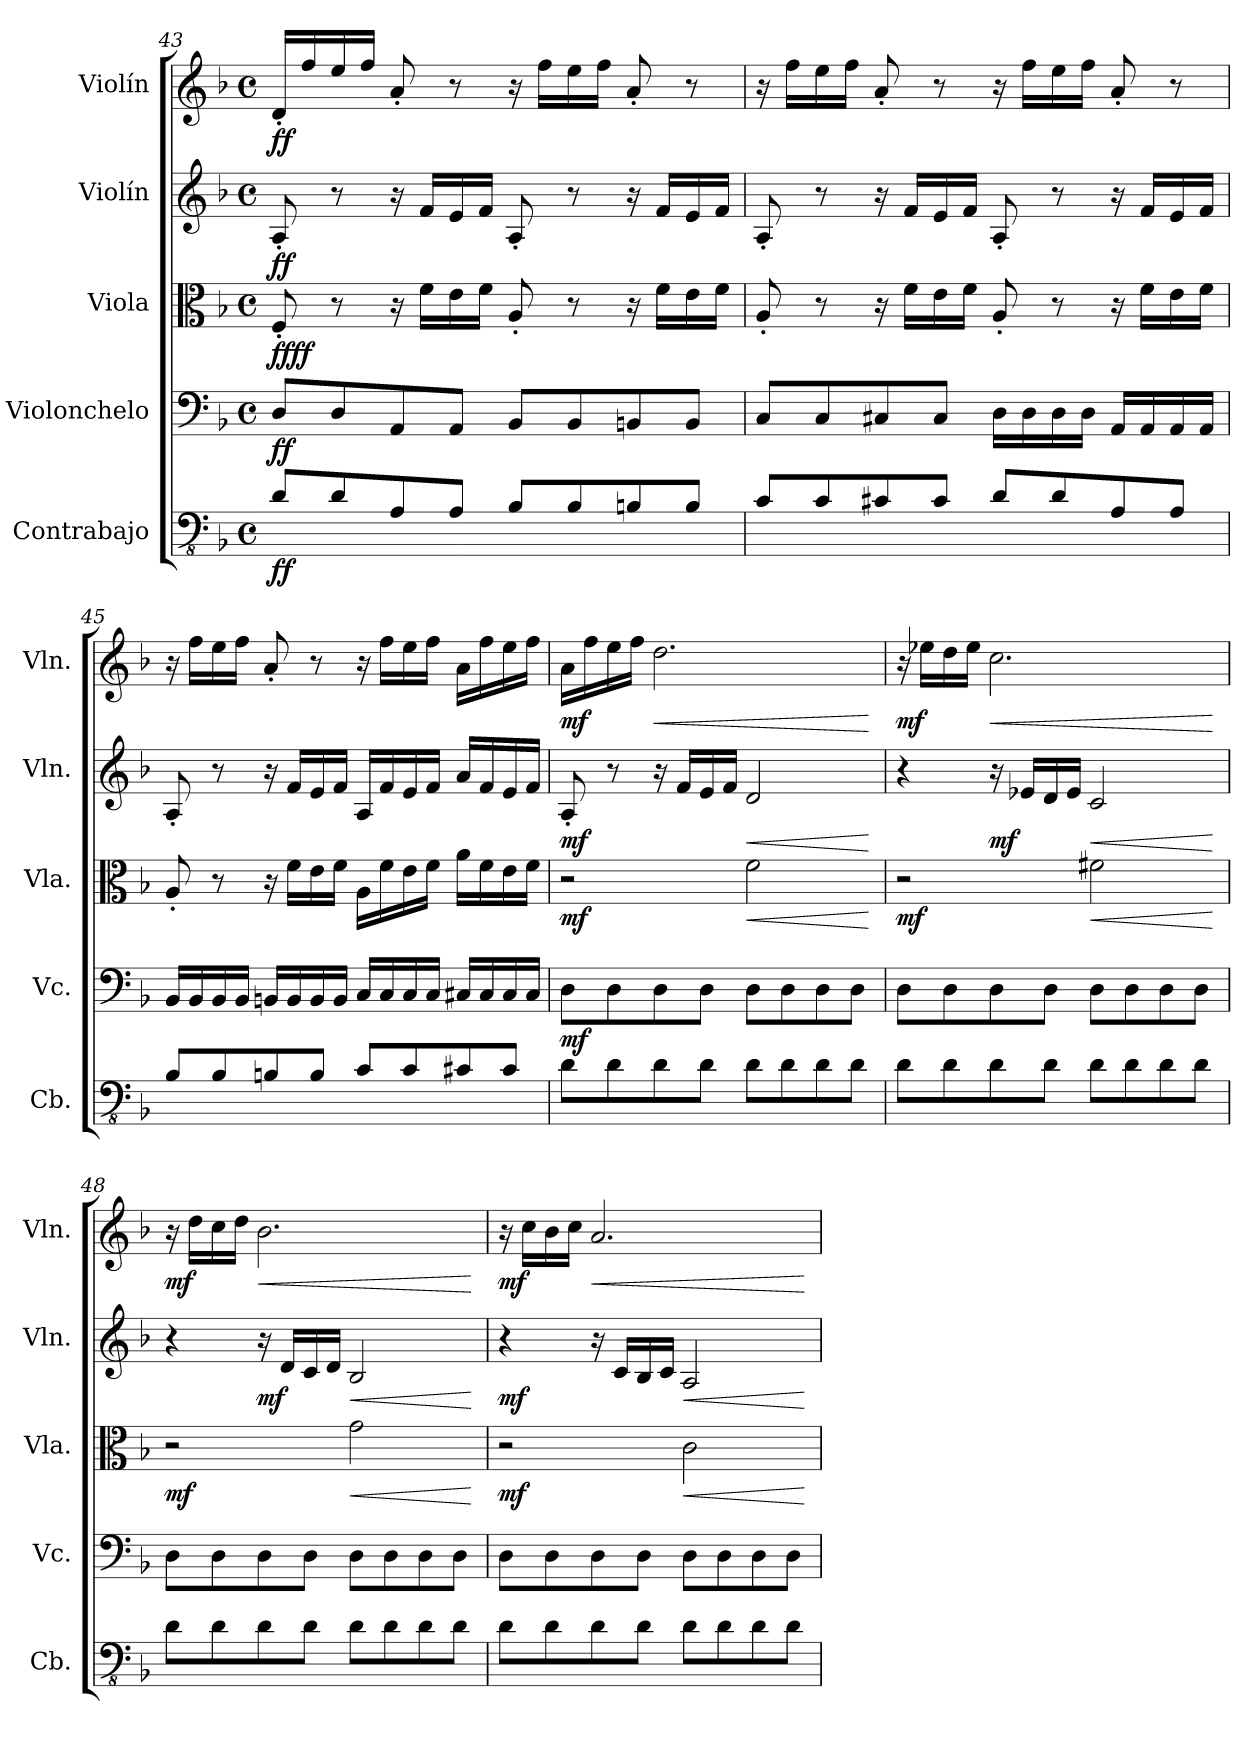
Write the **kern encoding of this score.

**kern	**dynam	**kern	**dynam	**kern	**dynam	**kern	**dynam	**kern	**dynam
*part5	*part5	*part4	*part4	*part3	*part3	*part2	*part2	*part1	*part1
*staff5	*staff5	*staff4	*staff4	*staff3	*staff3	*staff2	*staff2	*staff1	*staff1
*I"Contrabajo	*	*I"Violonchelo	*	*I"Viola	*	*I"Violín	*	*I"Violín	*
*I'Cb.	*	*I'Vc.	*	*I'Vla.	*	*I'Vln.	*	*I'Vln.	*
*clefFv4	*	*clefF4	*	*clefC3	*	*clefG2	*	*clefG2	*
*ITrd7c12	*	*	*	*	*	*	*	*	*
*k[b-]	*	*k[b-]	*	*k[b-]	*	*k[b-]	*	*k[b-]	*
*M4/4	*	*M4/4	*	*M4/4	*	*M4/4	*	*M4/4	*
*met(c)	*	*met(c)	*	*met(c)	*	*met(c)	*	*met(c)	*
=43	=43	=43	=43	=43	=43	=43	=43	=43	=43
!	!LO:DY:b	!	!LO:DY:b	!	!LO:DY:b	!	!	!	!
!	!	!	!	!	!LO:DY:n=1:b	!	!LO:DY:b	!	!LO:DY:b
8DD/L	ff	8D/L	ff	8F'/	ff ff	8A'/	ff	16d'/LL	ff
.	.	.	.	.	.	.	.	16ff/	.
8DD/	.	8D/	.	8r	.	8r	.	16ee/	.
.	.	.	.	.	.	.	.	16ff/JJ	.
8AAA/	.	8AA/	.	16r	.	16r	.	8a'/	.
.	.	.	.	16f\LL	.	16f/LL	.	.	.
8AAA/J	.	8AA/J	.	16e\	.	16e/	.	8r	.
.	.	.	.	16f\JJ	.	16f/JJ	.	.	.
8BBB-/L	.	8BB-/L	.	8A'/	.	8A'/	.	16r	.
.	.	.	.	.	.	.	.	16ff\LL	.
8BBB-/	.	8BB-/	.	8r	.	8r	.	16ee\	.
.	.	.	.	.	.	.	.	16ff\JJ	.
8BBBn/	.	8BBn/	.	16r	.	16r	.	8a'/	.
.	.	.	.	16f\LL	.	16f/LL	.	.	.
8BBB/J	.	8BB/J	.	16e\	.	16e/	.	8r	.
.	.	.	.	16f\JJ	.	16f/JJ	.	.	.
!!LO:LB:g=z
=44	=44	=44	=44	=44	=44	=44	=44	=44	=44
8CC/L	.	8C/L	.	8A'/	.	8A'/	.	16r	.
.	.	.	.	.	.	.	.	16ff\LL	.
8CC/	.	8C/	.	8r	.	8r	.	16ee\	.
.	.	.	.	.	.	.	.	16ff\JJ	.
8CC#X/	.	8C#X/	.	16r	.	16r	.	8a'/	.
.	.	.	.	16f\LL	.	16f/LL	.	.	.
8CC#/J	.	8C#/J	.	16e\	.	16e/	.	8r	.
.	.	.	.	16f\JJ	.	16f/JJ	.	.	.
8DD/L	.	16D\LL	.	8A'/	.	8A'/	.	16r	.
.	.	16D\	.	.	.	.	.	16ff\LL	.
8DD/	.	16D\	.	8r	.	8r	.	16ee\	.
.	.	16D\JJ	.	.	.	.	.	16ff\JJ	.
8AAA/	.	16AA/LL	.	16r	.	16r	.	8a'/	.
.	.	16AA/	.	16f\LL	.	16f/LL	.	.	.
8AAA/J	.	16AA/	.	16e\	.	16e/	.	8r	.
.	.	16AA/JJ	.	16f\JJ	.	16f/JJ	.	.	.
=45	=45	=45	=45	=45	=45	=45	=45	=45	=45
8BBB-/L	.	16BB-/LL	.	8A'/	.	8A'/	.	16r	.
.	.	16BB-/	.	.	.	.	.	16ff\LL	.
8BBB-/	.	16BB-/	.	8r	.	8r	.	16ee\	.
.	.	16BB-/JJ	.	.	.	.	.	16ff\JJ	.
8BBBn/	.	16BBn/LL	.	16r	.	16r	.	8a'/	.
.	.	16BB/	.	16f\LL	.	16f/LL	.	.	.
8BBB/J	.	16BB/	.	16e\	.	16e/	.	8r	.
.	.	16BB/JJ	.	16f\JJ	.	16f/JJ	.	.	.
8CC/L	.	16C/LL	.	16A\LL	.	16A/LL	.	16r	.
.	.	16C/	.	16f\	.	16f/	.	16ff\LL	.
8CC/	.	16C/	.	16e\	.	16e/	.	16ee\	.
.	.	16C/JJ	.	16f\JJ	.	16f/JJ	.	16ff\JJ	.
8CC#X/	.	16C#X/LL	.	16a\LL	.	16a/LL	.	16a\LL	.
.	.	16C#/	.	16f\	.	16f/	.	16ff\	.
8CC#/J	.	16C#/	.	16e\	.	16e/	.	16ee\	.
.	.	16C#/JJ	.	16f\JJ	.	16f/JJ	.	16ff\JJ	.
=46	=46	=46	=46	=46	=46	=46	=46	=46	=46
!	!LO:DY:b	!	!	!	!	!	!	!	!
!	!LO:DY:n=1:b	!	!LO:DY:b	!	!LO:DY:b	!	!LO:DY:b	!	!LO:DY:b
8DD\L	mf mf	8D\L	mf	2r	mf	8A'/	mf	16a\LL	mf
.	.	.	.	.	.	.	.	16ff\	.
8DD\	.	8D\	.	.	.	8r	.	16ee\	.
.	.	.	.	.	.	.	.	16ff\JJ	.
!	!	!	!	!	!	!	!	!	!LO:HP:b
8DD\	.	8D\	.	.	.	16r	.	2.dd\	<
.	.	.	.	.	.	16f/LL	.	.	.
8DD\J	.	8D\J	.	.	.	16e/	.	.	.
.	.	.	.	.	.	16f/JJ	.	.	.
!	!	!	!	!	!LO:HP:b	!	!LO:HP:b	!	!
8DD\L	.	8D\L	.	2f\	<	2d/	<	.	.
8DD\	.	8D\	.	.	.	.	.	.	.
8DD\	.	8D\	.	.	.	.	.	.	.
8DD\J	.	8D\J	.	.	.	.	.	.	.
.	.	.	.	.	[	.	[	.	[
=47	=47	=47	=47	=47	=47	=47	=47	=47	=47
!	!	!	!	!	!LO:DY:b	!	!	!	!LO:DY:b
8DD\L	.	8D\L	.	2r	mf	4r	.	16r	mf
.	.	.	.	.	.	.	.	16ee-X\LL	.
8DD\	.	8D\	.	.	.	.	.	16dd\	.
.	.	.	.	.	.	.	.	16ee-\JJ	.
!	!	!	!	!	!	!	!LO:DY:b	!	!LO:HP:b
8DD\	.	8D\	.	.	.	16r	mf	2.cc\	<
.	.	.	.	.	.	16e-X/LL	.	.	.
8DD\J	.	8D\J	.	.	.	16d/	.	.	.
.	.	.	.	.	.	16e-/JJ	.	.	.
!	!	!	!	!	!LO:HP:b	!	!LO:HP:b	!	!
8DD\L	.	8D\L	.	2f#X\	<	2c/	<	.	.
8DD\	.	8D\	.	.	.	.	.	.	.
8DD\	.	8D\	.	.	.	.	.	.	.
8DD\J	.	8D\J	.	.	.	.	.	.	.
.	.	.	.	.	[	.	[	.	[
!!LO:PB:g=z
=48	=48	=48	=48	=48	=48	=48	=48	=48	=48
!	!	!	!	!	!LO:DY:b	!	!	!	!LO:DY:b
8DD\L	.	8D\L	.	2r	mf	4r	.	16r	mf
.	.	.	.	.	.	.	.	16dd\LL	.
8DD\	.	8D\	.	.	.	.	.	16cc\	.
.	.	.	.	.	.	.	.	16dd\JJ	.
!	!	!	!	!	!	!	!LO:DY:b	!	!LO:HP:b
8DD\	.	8D\	.	.	.	16r	mf	2.b-\	<
.	.	.	.	.	.	16d/LL	.	.	.
8DD\J	.	8D\J	.	.	.	16c/	.	.	.
.	.	.	.	.	.	16d/JJ	.	.	.
!	!	!	!	!	!LO:HP:b	!	!LO:HP:b	!	!
8DD\L	.	8D\L	.	2g\	<	2B-/	<	.	.
8DD\	.	8D\	.	.	.	.	.	.	.
8DD\	.	8D\	.	.	.	.	.	.	.
8DD\J	.	8D\J	.	.	.	.	.	.	.
.	.	.	.	.	[	.	[	.	[
=49	=49	=49	=49	=49	=49	=49	=49	=49	=49
!	!	!	!	!	!LO:DY:b	!	!LO:DY:b	!	!LO:DY:b
8DD\L	.	8D\L	.	2r	mf	4r	mf	16r	mf
.	.	.	.	.	.	.	.	16cc\LL	.
8DD\	.	8D\	.	.	.	.	.	16b-\	.
.	.	.	.	.	.	.	.	16cc\JJ	.
!	!	!	!	!	!	!	!	!	!LO:HP:b
8DD\	.	8D\	.	.	.	16r	.	2.a/	<
.	.	.	.	.	.	16c/LL	.	.	.
8DD\J	.	8D\J	.	.	.	16B-/	.	.	.
.	.	.	.	.	.	16c/JJ	.	.	.
!	!	!	!	!	!LO:HP:b	!	!LO:HP:b	!	!
8DD\L	.	8D\L	.	2c\	<	2A/	<	.	.
8DD\	.	8D\	.	.	.	.	.	.	.
8DD\	.	8D\	.	.	.	.	.	.	.
8DD\J	.	8D\J	.	.	.	.	.	.	.
.	.	.	.	.	[	.	[	.	[
=	=	=	=	=	=	=	=	=	=
*-	*-	*-	*-	*-	*-	*-	*-	*-	*-
